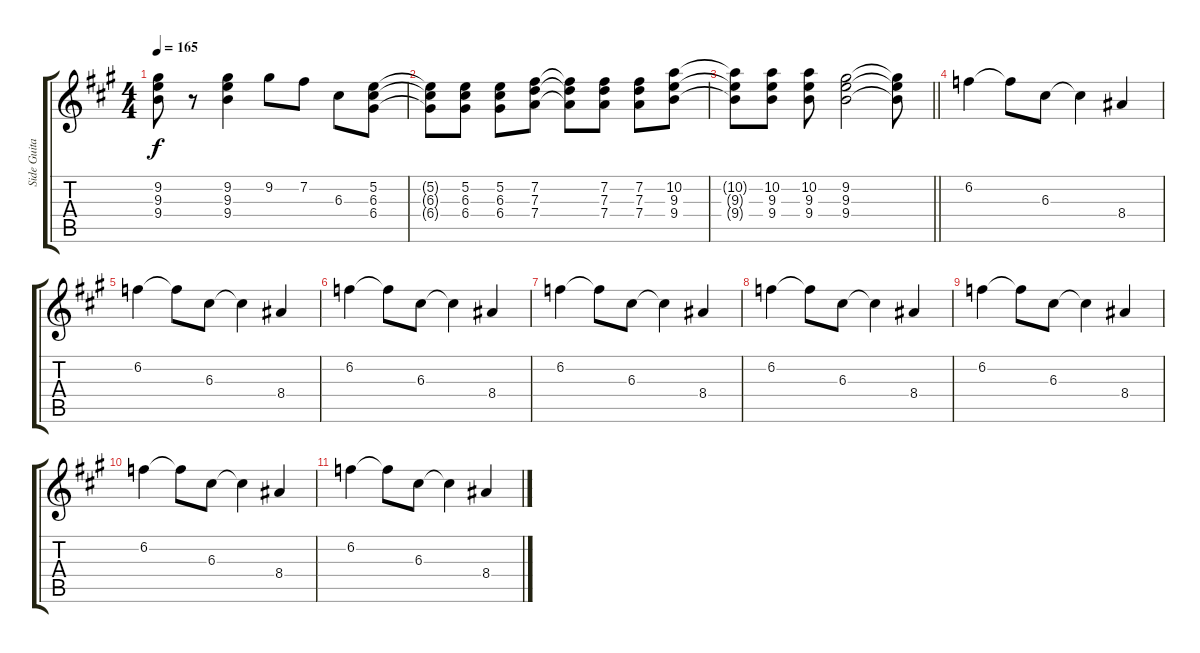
\track ("Side Guitar Left" "Side Guita") {instrument distortionguitar}
\staff {score tabs}
\tuning (E4 B3 G3 D3 A2 E2) {hide}
\ts (4 4)
\tempo 165
\clef g2
\ks a
(9.2{t} 9.3{t} 9.4{t}).8{dy f} r.8 (9.2 9.3 9.4).4 9.2.8 7.2.8 6.3.8 (5.2 6.3 6.4).8 |
(5.2{t} 6.3{t} 6.4{t}).8 (5.2 6.3 6.4).8 (5.2 6.3 6.4).8 (7.2 7.3 7.4).8 (7.2{t} 7.3{t} 7.4{t}).8 (7.2 7.3 7.4).8 (7.2 7.3 7.4).8 (10.2 9.3 9.4).8 |
\barLineRight lightlight
(10.2{t} 9.3{t} 9.4{t}).8 (10.2 9.3 9.4).8 (10.2 9.3 9.4).8 (9.2 9.3 9.4).2 (9.2{t} 9.3{t} 9.4{t}).8 |
6.2.4 6.2{t}.8 6.3.8 6.3{t}.4 8.4.4 |
6.2.4 6.2{t}.8 6.3.8 6.3{t}.4 8.4.4 |
6.2.4 6.2{t}.8 6.3.8 6.3{t}.4 8.4.4 |
6.2.4 6.2{t}.8 6.3.8 6.3{t}.4 8.4.4 |
6.2.4 6.2{t}.8 6.3.8 6.3{t}.4 8.4.4 |
6.2.4 6.2{t}.8 6.3.8 6.3{t}.4 8.4.4 |
6.2.4 6.2{t}.8 6.3.8 6.3{t}.4 8.4.4 |
6.2.4 6.2{t}.8 6.3.8 6.3{t}.4 8.4.4
